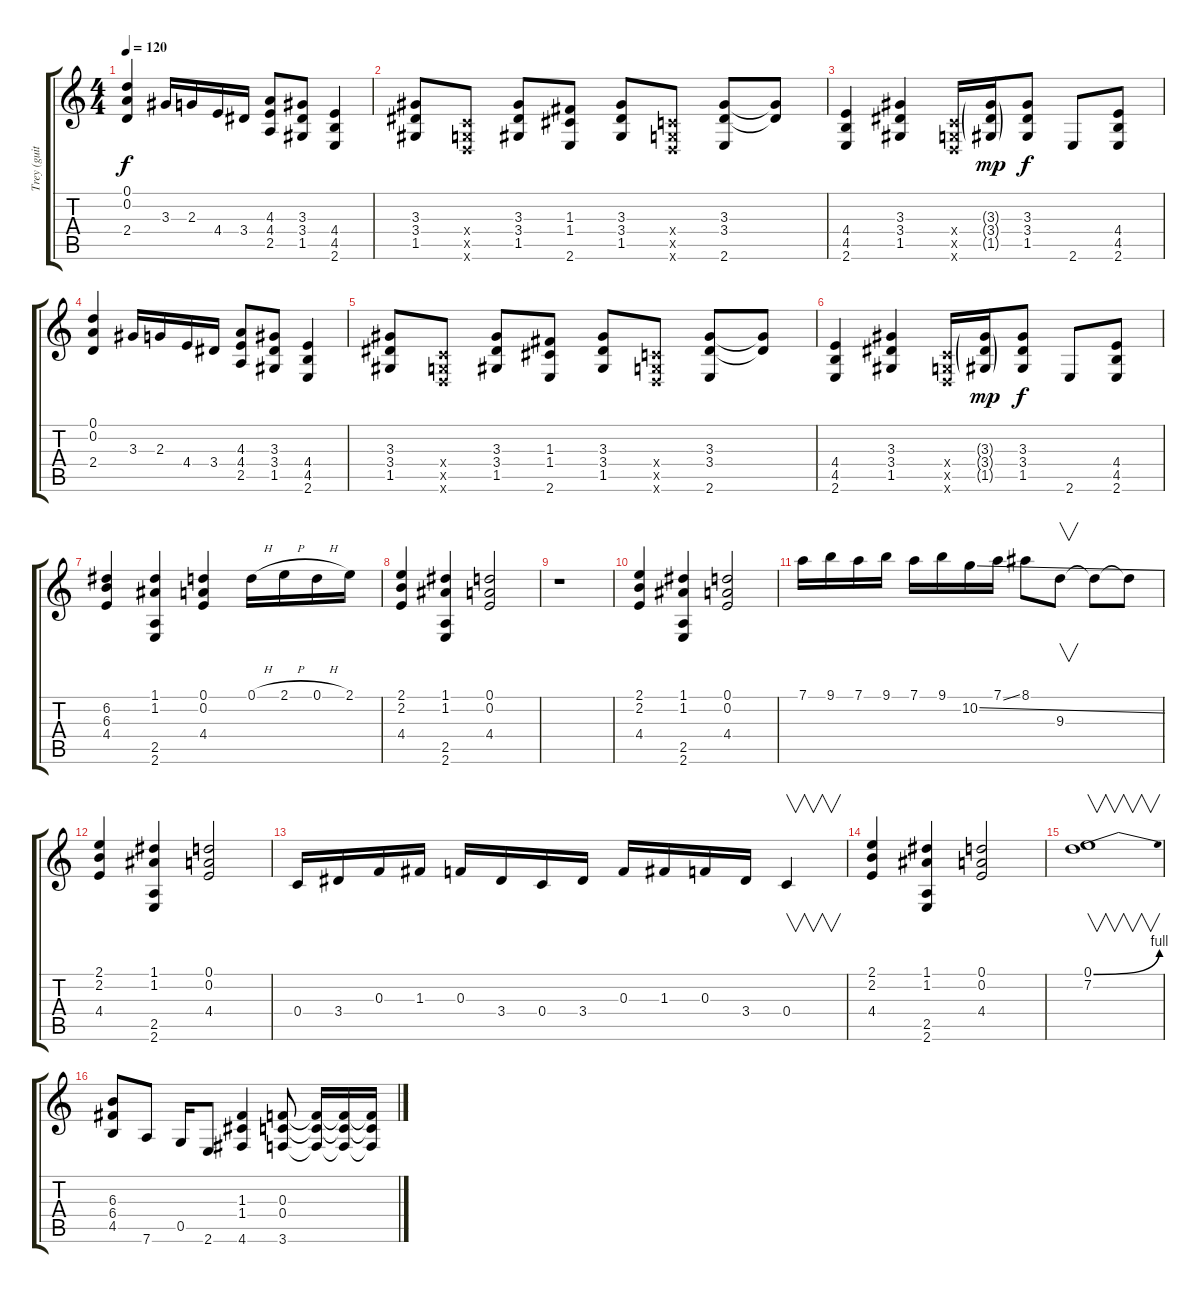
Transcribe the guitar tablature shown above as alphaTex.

\track ("Trey (guitar) " "Trey (guit") {instrument distortionguitar}
\staff {score tabs}
\tuning (D4 A3 F3 C3 G2 D2) {hide}
\ts (4 4)
\tempo 120
\clef g2
\ks c
(0.1 0.2 2.4).4{dy f} 3.3.16 2.3.16 4.4.16 3.4.16 (4.3 4.4 2.5).8 (3.3 3.4 1.5).8 (4.4 4.5 2.6).4 |
(3.3 3.4 1.5).8 (0.4{x} 0.5{x} 0.6{x}).8 (3.3 3.4 1.5).8 (1.3 1.4 2.6).8 (3.3 3.4 1.5).8 (0.4{x} 0.5{x} 0.6{x}).8 (3.3 3.4 2.6).8 (3.3{t} 3.4{t}).8 |
(4.4 4.5 2.6).4 (3.3 3.4 1.5).4 (0.4{x} 0.5{x} 0.6{x}).16 (3.3{g} 3.4{g} 1.5{g}).16{dy mp} (3.3 3.4 1.5).8{dy f} 2.6.8 (4.4 4.5 2.6).8 |
(0.1 0.2 2.4).4 3.3.16 2.3.16 4.4.16 3.4.16 (4.3 4.4 2.5).8 (3.3 3.4 1.5).8 (4.4 4.5 2.6).4 |
(3.3 3.4 1.5).8 (0.4{x} 0.5{x} 0.6{x}).8 (3.3 3.4 1.5).8 (1.3 1.4 2.6).8 (3.3 3.4 1.5).8 (0.4{x} 0.5{x} 0.6{x}).8 (3.3 3.4 2.6).8 (3.3{t} 3.4{t}).8 |
(4.4 4.5 2.6).4 (3.3 3.4 1.5).4 (0.4{x} 0.5{x} 0.6{x}).16 (3.3{g} 3.4{g} 1.5{g}).16{dy mp} (3.3 3.4 1.5).8{dy f} 2.6.8 (4.4 4.5 2.6).8 |
(6.2 6.3 4.4).4 (1.1 1.2 2.5 2.6).4 (0.1 0.2 4.4).4 0.1{h}.16 2.1{h}.16 0.1{h}.16 2.1.16 |
(2.1 2.2 4.4).4 (1.1 1.2 2.5 2.6).4 (0.1 0.2 4.4).2 |
r.1 |
(2.1 2.2 4.4).4 (1.1 1.2 2.5 2.6).4 (0.1 0.2 4.4).2 |
7.1.16 9.1.16 7.1.16 9.1.16 7.1.16 9.1.16 10.2{ss}.16 7.1{ss}.16 8.1.8 9.3.8{v} 9.3{t}.8 9.3{t}.8 |
(2.1 2.2 4.4).4 (1.1 1.2 2.5 2.6).4 (0.1 0.2 4.4).2 |
0.4.16 3.4.16 0.3.16 1.3.16 0.3.16 3.4.16 0.4.16 3.4.16 0.3.16 1.3.16 0.3.16 3.4.16 0.4.4{v} |
(2.1 2.2 4.4).4 (1.1 1.2 2.5 2.6).4 (0.1 0.2 4.4).2 |
(0.1{be (bend 0 0 60 4)} 7.2).1{v} |
(6.3 6.4 4.5).8 7.6.8 0.5.16 2.6.8 (1.3 1.4 4.6).4 (0.3 0.4 3.6).8 (0.3{t} 0.4{t} 3.6{t}).16 (0.3{t} 0.4{t} 3.6{t}).16 (0.3{t} 0.4{t} 3.6{t}).16
